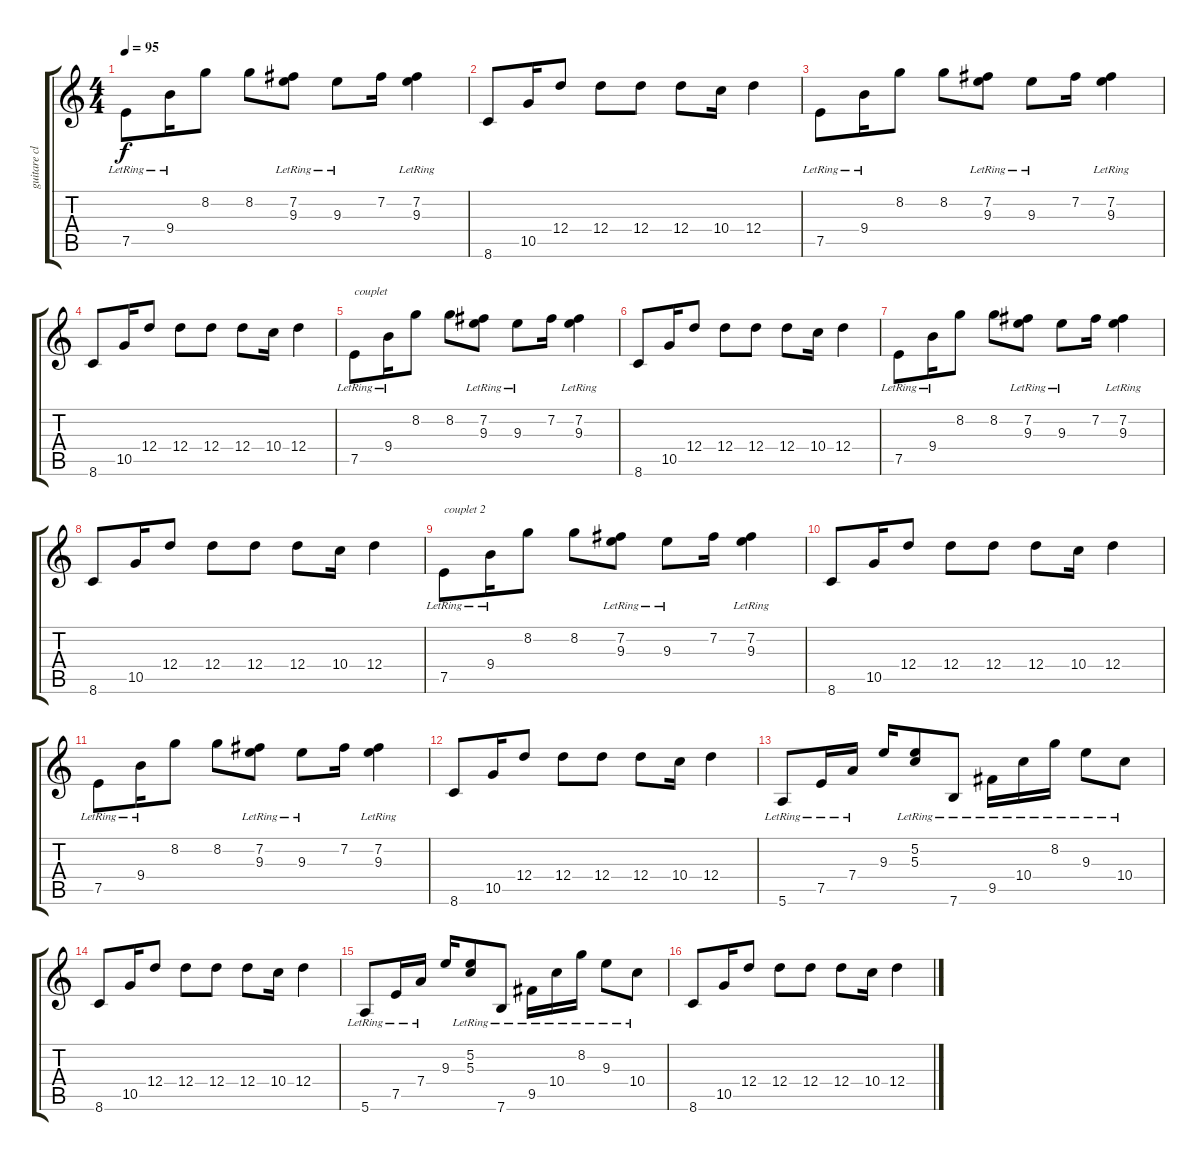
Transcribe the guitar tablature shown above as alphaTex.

\track ("guitare classique 2" "guitare cl") {instrument acousticguitarnylon}
\staff {score tabs}
\tuning (E4 B3 G3 D3 A2 E2) {hide}
\ts (4 4)
\tempo 95
\clef g2
\ks c
7.5{lr}.8{dy f instrument acousticguitarnylon} 9.4{lr}.16 8.2.8 8.2.8 (7.2{lr} 9.3).8 9.3{lr}.8 7.2.16 (7.2{lr} 9.3).4 |
8.6.8 10.5.16 12.4.8 12.4.8 12.4.8 12.4.8 10.4.16 12.4.4 |
7.5{lr}.8 9.4{lr}.16 8.2.8 8.2.8 (7.2{lr} 9.3).8 9.3{lr}.8 7.2.16 (7.2{lr} 9.3).4 |
8.6.8 10.5.16 12.4.8 12.4.8 12.4.8 12.4.8 10.4.16 12.4.4 |
7.5{lr}.8{txt "couplet"} 9.4{lr}.16 8.2.8 8.2.8 (7.2{lr} 9.3).8 9.3{lr}.8 7.2.16 (7.2{lr} 9.3).4 |
8.6.8 10.5.16 12.4.8 12.4.8 12.4.8 12.4.8 10.4.16 12.4.4 |
7.5{lr}.8 9.4{lr}.16 8.2.8 8.2.8 (7.2{lr} 9.3).8 9.3{lr}.8 7.2.16 (7.2{lr} 9.3).4 |
8.6.8 10.5.16 12.4.8 12.4.8 12.4.8 12.4.8 10.4.16 12.4.4 |
7.5{lr}.8{txt "couplet 2"} 9.4{lr}.16 8.2.8 8.2.8 (7.2{lr} 9.3).8 9.3{lr}.8 7.2.16 (7.2{lr} 9.3).4 |
8.6.8 10.5.16 12.4.8 12.4.8 12.4.8 12.4.8 10.4.16 12.4.4 |
7.5{lr}.8 9.4{lr}.16 8.2.8 8.2.8 (7.2{lr} 9.3).8 9.3{lr}.8 7.2.16 (7.2{lr} 9.3).4 |
8.6.8 10.5.16 12.4.8 12.4.8 12.4.8 12.4.8 10.4.16 12.4.4 |
5.6{lr}.8 7.5{lr}.16 7.4{lr}.16 9.3.16 (5.2{lr} 5.3{lr}).8 7.6{lr}.8 9.5{lr}.16 10.4{lr}.16 8.2{lr}.16 9.3{lr}.8 10.4{lr}.8 |
8.6.8 10.5.16 12.4.8 12.4.8 12.4.8 12.4.8 10.4.16 12.4.4 |
5.6{lr}.8 7.5{lr}.16 7.4{lr}.16 9.3.16 (5.2{lr} 5.3{lr}).8 7.6{lr}.8 9.5{lr}.16 10.4{lr}.16 8.2{lr}.16 9.3{lr}.8 10.4{lr}.8 |
8.6.8 10.5.16 12.4.8 12.4.8 12.4.8 12.4.8 10.4.16 12.4.4
